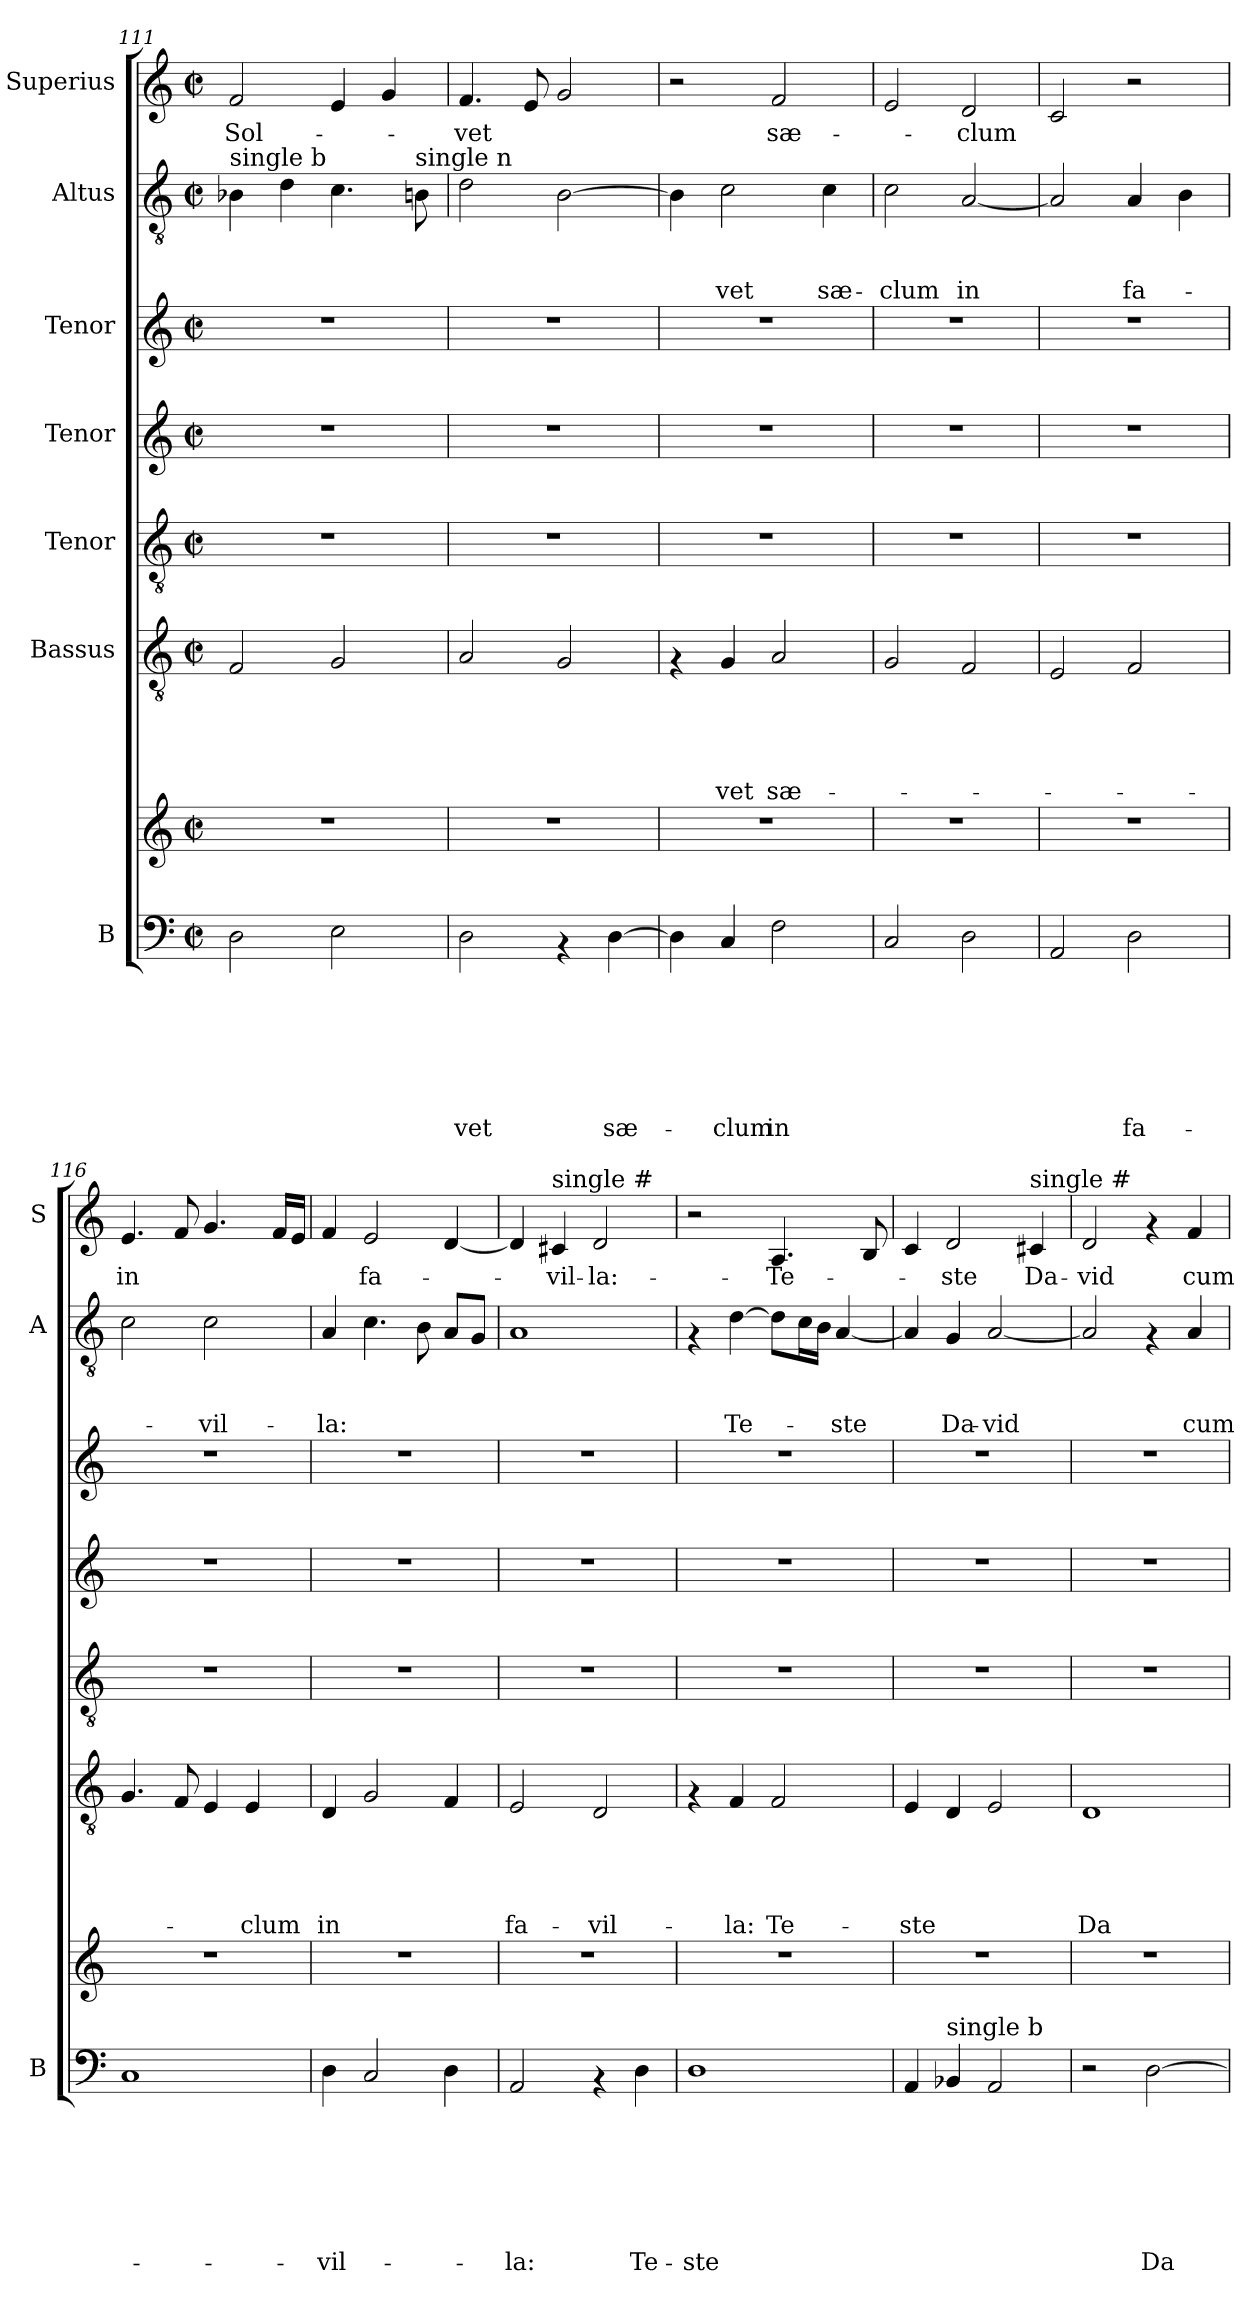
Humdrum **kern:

**kern	**text	**text	**text	**text	**text	**text	**text	**kern	**kern	**text	**text	**text	**text	**text	**kern	**kern	**kern	**kern	**text	**text	**text	**kern	**text
*part8	*part8	*part8	*part8	*part8	*part8	*part8	*part8	*part7	*part6	*part6	*part6	*part6	*part6	*part6	*part5	*part4	*part3	*part2	*part2	*part2	*part2	*part1	*part1
*staff8	*staff8	*staff8	*staff8	*staff8	*staff8	*staff8	*staff8	*staff7	*staff6	*staff6	*staff6	*staff6	*staff6	*staff6	*staff5	*staff4	*staff3	*staff2	*staff2	*staff2	*staff2	*staff1	*staff1
*I"B	*	*	*	*	*	*	*	*	*I"Bassus	*	*	*	*	*	*I"Tenor	*I"Tenor	*I"Tenor	*I"Altus	*	*	*	*I"Superius	*
*I'B	*	*	*	*	*	*	*	*	*	*	*	*	*	*	*	*	*	*I'A	*	*	*	*I'S	*
*clefF4	*	*	*	*	*	*	*	*clefG2	*clefGv2	*	*	*	*	*	*clefGv2	*clefG2	*clefG2	*clefGv2	*	*	*	*clefG2	*
*k[]	*	*	*	*	*	*	*	*k[]	*k[]	*	*	*	*	*	*k[]	*k[]	*k[]	*k[]	*	*	*	*k[]	*
*C:	*	*	*	*	*	*	*	*C:	*C:	*	*	*	*	*	*C:	*C:	*C:	*C:	*	*	*	*C:	*
*M2/2	*	*	*	*	*	*	*	*M2/2	*M2/2	*	*	*	*	*	*M2/2	*M2/2	*M2/2	*M2/2	*	*	*	*M2/2	*
*met(c|)	*	*	*	*	*	*	*	*met(c|)	*met(c|)	*	*	*	*	*	*met(c|)	*met(c|)	*met(c|)	*met(c|)	*	*	*	*met(c|)	*
=111	=111	=111	=111	=111	=111	=111	=111	=111	=111	=111	=111	=111	=111	=111	=111	=111	=111	=111	=111	=111	=111	=111	=111
!	!	!	!	!	!	!	!	!	!	!	!	!	!	!	!	!	!	!LO:TX:a:t=single b	!	!	!	!	!
!	!	!	!	!	!	!	!	!	!	!	!	!	!	!	!	!	!	!	!	!	!	!	!LO:LY:b
2D\	.	.	.	.	.	.	.	1r	2F/	.	.	.	.	.	1r	1r	1r	4B-\	.	.	.	2f/	Sol-
.	.	.	.	.	.	.	.	.	.	.	.	.	.	.	.	.	.	4d\	.	.	.	.	.
2E\	.	.	.	.	.	.	.	.	2G/	.	.	.	.	.	.	.	.	4.c\	.	.	.	4e/	.
.	.	.	.	.	.	.	.	.	.	.	.	.	.	.	.	.	.	.	.	.	.	4g/	.
!	!	!	!	!	!	!	!	!	!	!	!	!	!	!	!	!	!	!LO:TX:a:t=single n	!	!	!	!	!
.	.	.	.	.	.	.	.	.	.	.	.	.	.	.	.	.	.	8B\	.	.	.	.	.
=112	=112	=112	=112	=112	=112	=112	=112	=112	=112	=112	=112	=112	=112	=112	=112	=112	=112	=112	=112	=112	=112	=112	=112
!	!	!	!	!	!	!	!LO:LY:b	!	!	!	!	!	!	!	!	!	!	!	!	!	!	!	!LO:LY:b
2D\	.	.	.	.	.	.	-vet	1r	2A/	.	.	.	.	.	1r	1r	1r	2d\	.	.	.	4.f/	-vet
.	.	.	.	.	.	.	.	.	.	.	.	.	.	.	.	.	.	.	.	.	.	8e/	.
4rAA	.	.	.	.	.	.	.	.	2G/	.	.	.	.	.	.	.	.	[>2B\	.	.	.	2g/	.
!	!	!	!	!	!	!	!LO:LY:b	!	!	!	!	!	!	!	!	!	!	!	!	!	!	!	!
[>4D\	.	.	.	.	.	.	sæ-	.	.	.	.	.	.	.	.	.	.	.	.	.	.	.	.
=113	=113	=113	=113	=113	=113	=113	=113	=113	=113	=113	=113	=113	=113	=113	=113	=113	=113	=113	=113	=113	=113	=113	=113
4D\]	.	.	.	.	.	.	.	1r	4rF	.	.	.	.	.	1r	1r	1r	4B\]	.	.	.	2r	.
!	!	!	!	!	!	!	!LO:LY:b	!	!	!	!	!	!	!LO:LY:b	!	!	!	!	!	!	!LO:LY:b	!	!
4C/	.	.	.	.	.	.	-clum	.	4G/	.	.	.	.	-vet	.	.	.	2c\	.	.	-vet	.	.
!	!	!	!	!	!	!	!LO:LY:b	!	!	!	!	!	!	!LO:LY:b	!	!	!	!	!	!	!	!	!LO:LY:b
2F\	.	.	.	.	.	.	in	.	2A/	.	.	.	.	sæ-	.	.	.	.	.	.	.	2f/	sæ-
!	!	!	!	!	!	!	!	!	!	!	!	!	!	!	!	!	!	!	!	!	!LO:LY:b	!	!
.	.	.	.	.	.	.	.	.	.	.	.	.	.	.	.	.	.	4c\	.	.	sæ-	.	.
=114	=114	=114	=114	=114	=114	=114	=114	=114	=114	=114	=114	=114	=114	=114	=114	=114	=114	=114	=114	=114	=114	=114	=114
!	!	!	!	!	!	!	!	!	!	!	!	!	!	!	!	!	!	!	!	!	!LO:LY:b	!	!
2C/	.	.	.	.	.	.	.	1r	2G/	.	.	.	.	.	1r	1r	1r	2c\	.	.	-clum	2e/	.
!	!	!	!	!	!	!	!	!	!	!	!	!	!	!	!	!	!	!	!	!	!LO:LY:b	!	!LO:LY:b
2D\	.	.	.	.	.	.	.	.	2F/	.	.	.	.	.	.	.	.	[<2A/	.	.	in	2d/	-clum
=115	=115	=115	=115	=115	=115	=115	=115	=115	=115	=115	=115	=115	=115	=115	=115	=115	=115	=115	=115	=115	=115	=115	=115
2AA/	.	.	.	.	.	.	.	1r	2E/	.	.	.	.	.	1r	1r	1r	2A/]	.	.	.	2c/	.
!	!	!	!	!	!	!	!LO:LY:b	!	!	!	!	!	!	!	!	!	!	!	!	!	!LO:LY:b	!	!
2D\	.	.	.	.	.	.	fa-	.	2F/	.	.	.	.	.	.	.	.	4A/	.	.	fa-	2r	.
.	.	.	.	.	.	.	.	.	.	.	.	.	.	.	.	.	.	4B\	.	.	.	.	.
=116	=116	=116	=116	=116	=116	=116	=116	=116	=116	=116	=116	=116	=116	=116	=116	=116	=116	=116	=116	=116	=116	=116	=116
!	!	!	!	!	!	!	!	!	!	!	!	!	!	!	!	!	!	!	!	!	!	!	!LO:LY:b
1C	.	.	.	.	.	.	.	1r	4.G/	.	.	.	.	.	1r	1r	1r	2c\	.	.	.	4.e/	in
.	.	.	.	.	.	.	.	.	8F/	.	.	.	.	.	.	.	.	.	.	.	.	8f/	.
!	!	!	!	!	!	!	!	!	!	!	!	!	!	!	!	!	!	!	!	!	!LO:LY:b	!	!
.	.	.	.	.	.	.	.	.	4E/	.	.	.	.	.	.	.	.	2c\	.	.	-vil-	4.g/	.
!	!	!	!	!	!	!	!	!	!	!	!	!	!	!LO:LY:b	!	!	!	!	!	!	!	!	!
.	.	.	.	.	.	.	.	.	4E/	.	.	.	.	-clum	.	.	.	.	.	.	.	.	.
.	.	.	.	.	.	.	.	.	.	.	.	.	.	.	.	.	.	.	.	.	.	16f/LL	.
.	.	.	.	.	.	.	.	.	.	.	.	.	.	.	.	.	.	.	.	.	.	16e/JJ	.
!!LO:PB:g=z
=117	=117	=117	=117	=117	=117	=117	=117	=117	=117	=117	=117	=117	=117	=117	=117	=117	=117	=117	=117	=117	=117	=117	=117
!	!	!	!	!	!	!	!LO:LY:b	!	!	!	!	!	!	!LO:LY:b	!	!	!	!	!	!	!LO:LY:b	!	!
4D\	.	.	.	.	.	.	-vil-	1r	4D/	.	.	.	.	in	1r	1r	1r	4A/	.	.	-la:	4f/	.
!	!	!	!	!	!	!	!	!	!	!	!	!	!	!	!	!	!	!	!	!	!	!	!LO:LY:b
2C/	.	.	.	.	.	.	.	.	2G/	.	.	.	.	.	.	.	.	4.c\	.	.	.	2e/	fa-
.	.	.	.	.	.	.	.	.	.	.	.	.	.	.	.	.	.	8B\	.	.	.	.	.
4D\	.	.	.	.	.	.	.	.	4F/	.	.	.	.	.	.	.	.	8A/L	.	.	.	[<4d/	.
.	.	.	.	.	.	.	.	.	.	.	.	.	.	.	.	.	.	8G/J	.	.	.	.	.
=118	=118	=118	=118	=118	=118	=118	=118	=118	=118	=118	=118	=118	=118	=118	=118	=118	=118	=118	=118	=118	=118	=118	=118
!	!	!	!	!	!	!	!LO:LY:b	!	!	!	!	!	!	!LO:LY:b	!	!	!	!	!	!	!	!	!
2AA/	.	.	.	.	.	.	-la:	1r	2E/	.	.	.	.	fa-	1r	1r	1r	1A	.	.	.	4d/]	.
!	!	!	!	!	!	!	!	!	!	!	!	!	!	!	!	!	!	!	!	!	!	!LO:TX:a:t=single #	!
!	!	!	!	!	!	!	!	!	!	!	!	!	!	!	!	!	!	!	!	!	!	!	!LO:LY:b
.	.	.	.	.	.	.	.	.	.	.	.	.	.	.	.	.	.	.	.	.	.	4c#/	-vil-
!	!	!	!	!	!	!	!	!	!	!	!	!	!	!LO:LY:b	!	!	!	!	!	!	!	!	!LO:LY:b
4rAA	.	.	.	.	.	.	.	.	2D/	.	.	.	.	-vil-	.	.	.	.	.	.	.	2d/	-la:-
!	!	!	!	!	!	!	!LO:LY:b	!	!	!	!	!	!	!	!	!	!	!	!	!	!	!	!
4D\	.	.	.	.	.	.	Te-	.	.	.	.	.	.	.	.	.	.	.	.	.	.	.	.
=119	=119	=119	=119	=119	=119	=119	=119	=119	=119	=119	=119	=119	=119	=119	=119	=119	=119	=119	=119	=119	=119	=119	=119
!	!	!	!	!	!	!	!LO:LY:b	!	!	!	!	!	!	!	!	!	!	!	!	!	!	!	!
1D	.	.	.	.	.	.	-ste	1r	4rF	.	.	.	.	.	1r	1r	1r	4rF	.	.	.	2r	.
!	!	!	!	!	!	!	!	!	!	!	!	!	!	!LO:LY:b	!	!	!	!	!	!	!LO:LY:b	!	!
.	.	.	.	.	.	.	.	.	4F/	.	.	.	.	-la:	.	.	.	[>4d\	.	.	Te-	.	.
!	!	!	!	!	!	!	!	!	!	!	!	!	!	!LO:LY:b	!	!	!	!	!	!	!	!	!LO:LY:b
.	.	.	.	.	.	.	.	.	2F/	.	.	.	.	Te-	.	.	.	8d\L]	.	.	.	4.A/	-Te-
.	.	.	.	.	.	.	.	.	.	.	.	.	.	.	.	.	.	16c\L	.	.	.	.	.
.	.	.	.	.	.	.	.	.	.	.	.	.	.	.	.	.	.	16B\JJ	.	.	.	.	.
!	!	!	!	!	!	!	!	!	!	!	!	!	!	!	!	!	!	!	!	!	!LO:LY:b	!	!
.	.	.	.	.	.	.	.	.	.	.	.	.	.	.	.	.	.	[<4A/	.	.	-ste	.	.
.	.	.	.	.	.	.	.	.	.	.	.	.	.	.	.	.	.	.	.	.	.	8B/	.
=120	=120	=120	=120	=120	=120	=120	=120	=120	=120	=120	=120	=120	=120	=120	=120	=120	=120	=120	=120	=120	=120	=120	=120
!	!	!	!	!	!	!	!	!	!	!	!	!	!	!LO:LY:b	!	!	!	!	!	!	!	!	!
4AA/	.	.	.	.	.	.	.	1r	4E/	.	.	.	.	-ste	1r	1r	1r	4A/]	.	.	.	4c/	.
!LO:TX:a:t=single b	!	!	!	!	!	!	!	!	!	!	!	!	!	!	!	!	!	!	!	!	!	!	!
!	!	!	!	!	!	!	!	!	!	!	!	!	!	!	!	!	!	!	!	!	!LO:LY:b	!	!LO:LY:b
4BB-/	.	.	.	.	.	.	.	.	4D/	.	.	.	.	.	.	.	.	4G/	.	.	Da-	2d/	-ste
!	!	!	!	!	!	!	!	!	!	!	!	!	!	!	!	!	!	!	!	!	!LO:LY:b	!	!
2AA/	.	.	.	.	.	.	.	.	2E/	.	.	.	.	.	.	.	.	[<2A/	.	.	-vid	.	.
!	!	!	!	!	!	!	!	!	!	!	!	!	!	!	!	!	!	!	!	!	!	!LO:TX:a:t=single #	!
!	!	!	!	!	!	!	!	!	!	!	!	!	!	!	!	!	!	!	!	!	!	!	!LO:LY:b
.	.	.	.	.	.	.	.	.	.	.	.	.	.	.	.	.	.	.	.	.	.	4c#/	Da-
=121	=121	=121	=121	=121	=121	=121	=121	=121	=121	=121	=121	=121	=121	=121	=121	=121	=121	=121	=121	=121	=121	=121	=121
!	!	!	!	!	!	!	!	!	!	!	!	!	!	!LO:LY:b	!	!	!	!	!	!	!	!	!LO:LY:b
2r	.	.	.	.	.	.	.	1r	1D	.	.	.	.	Da-	1r	1r	1r	2A/]	.	.	.	2d/	-vid
!	!	!	!	!	!	!	!LO:LY:b	!	!	!	!	!	!	!	!	!	!	!	!	!	!	!	!
[>2D\	.	.	.	.	.	.	Da-	.	.	.	.	.	.	.	.	.	.	4rF	.	.	.	4rf	.
!	!	!	!	!	!	!	!	!	!	!	!	!	!	!	!	!	!	!	!	!	!LO:LY:b	!	!LO:LY:b
.	.	.	.	.	.	.	.	.	.	.	.	.	.	.	.	.	.	4A/	.	.	cum	4f/	cum
=	=	=	=	=	=	=	=	=	=	=	=	=	=	=	=	=	=	=	=	=	=	=	=
*-	*-	*-	*-	*-	*-	*-	*-	*-	*-	*-	*-	*-	*-	*-	*-	*-	*-	*-	*-	*-	*-	*-	*-
